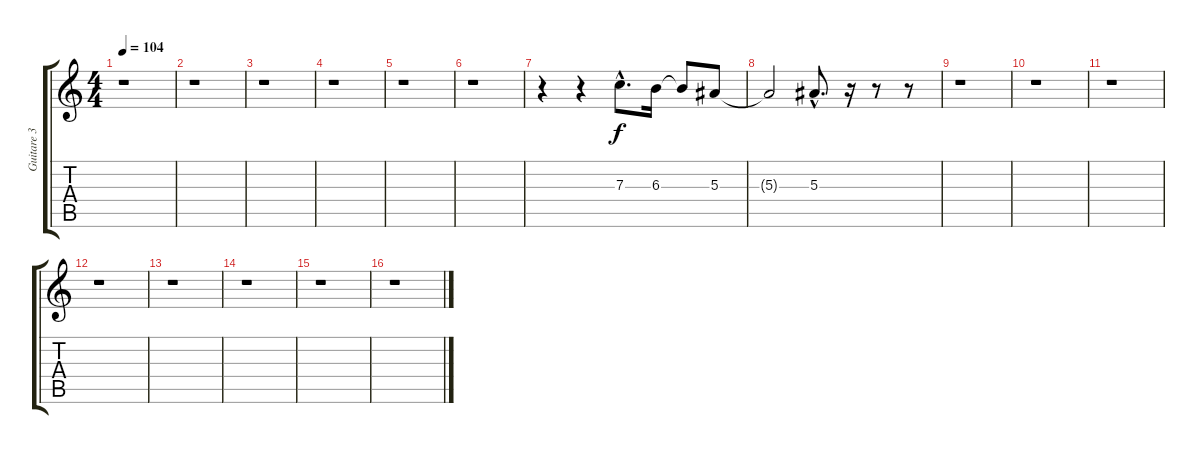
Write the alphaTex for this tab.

\track ("Guitare 3" "Guitare 3") {instrument distortionguitar}
\staff {score tabs}
\tuning (D4 A3 F3 C3 G2 D2) {hide}
\ts (4 4)
\tempo 104
\clef g2
\ks c
r.1{dy f} |
r.1 |
r.1 |
r.1 |
r.1 |
r.1 |
r.4 r.4 7.3{hac}.8{d} 6.3.16 6.3{t}.8 5.3.8 |
5.3{t}.2 5.3{hac}.8{d} r.16 r.8 r.8 |
r.1 |
r.1 |
r.1 |
r.1 |
r.1 |
r.1 |
r.1 |
r.1
